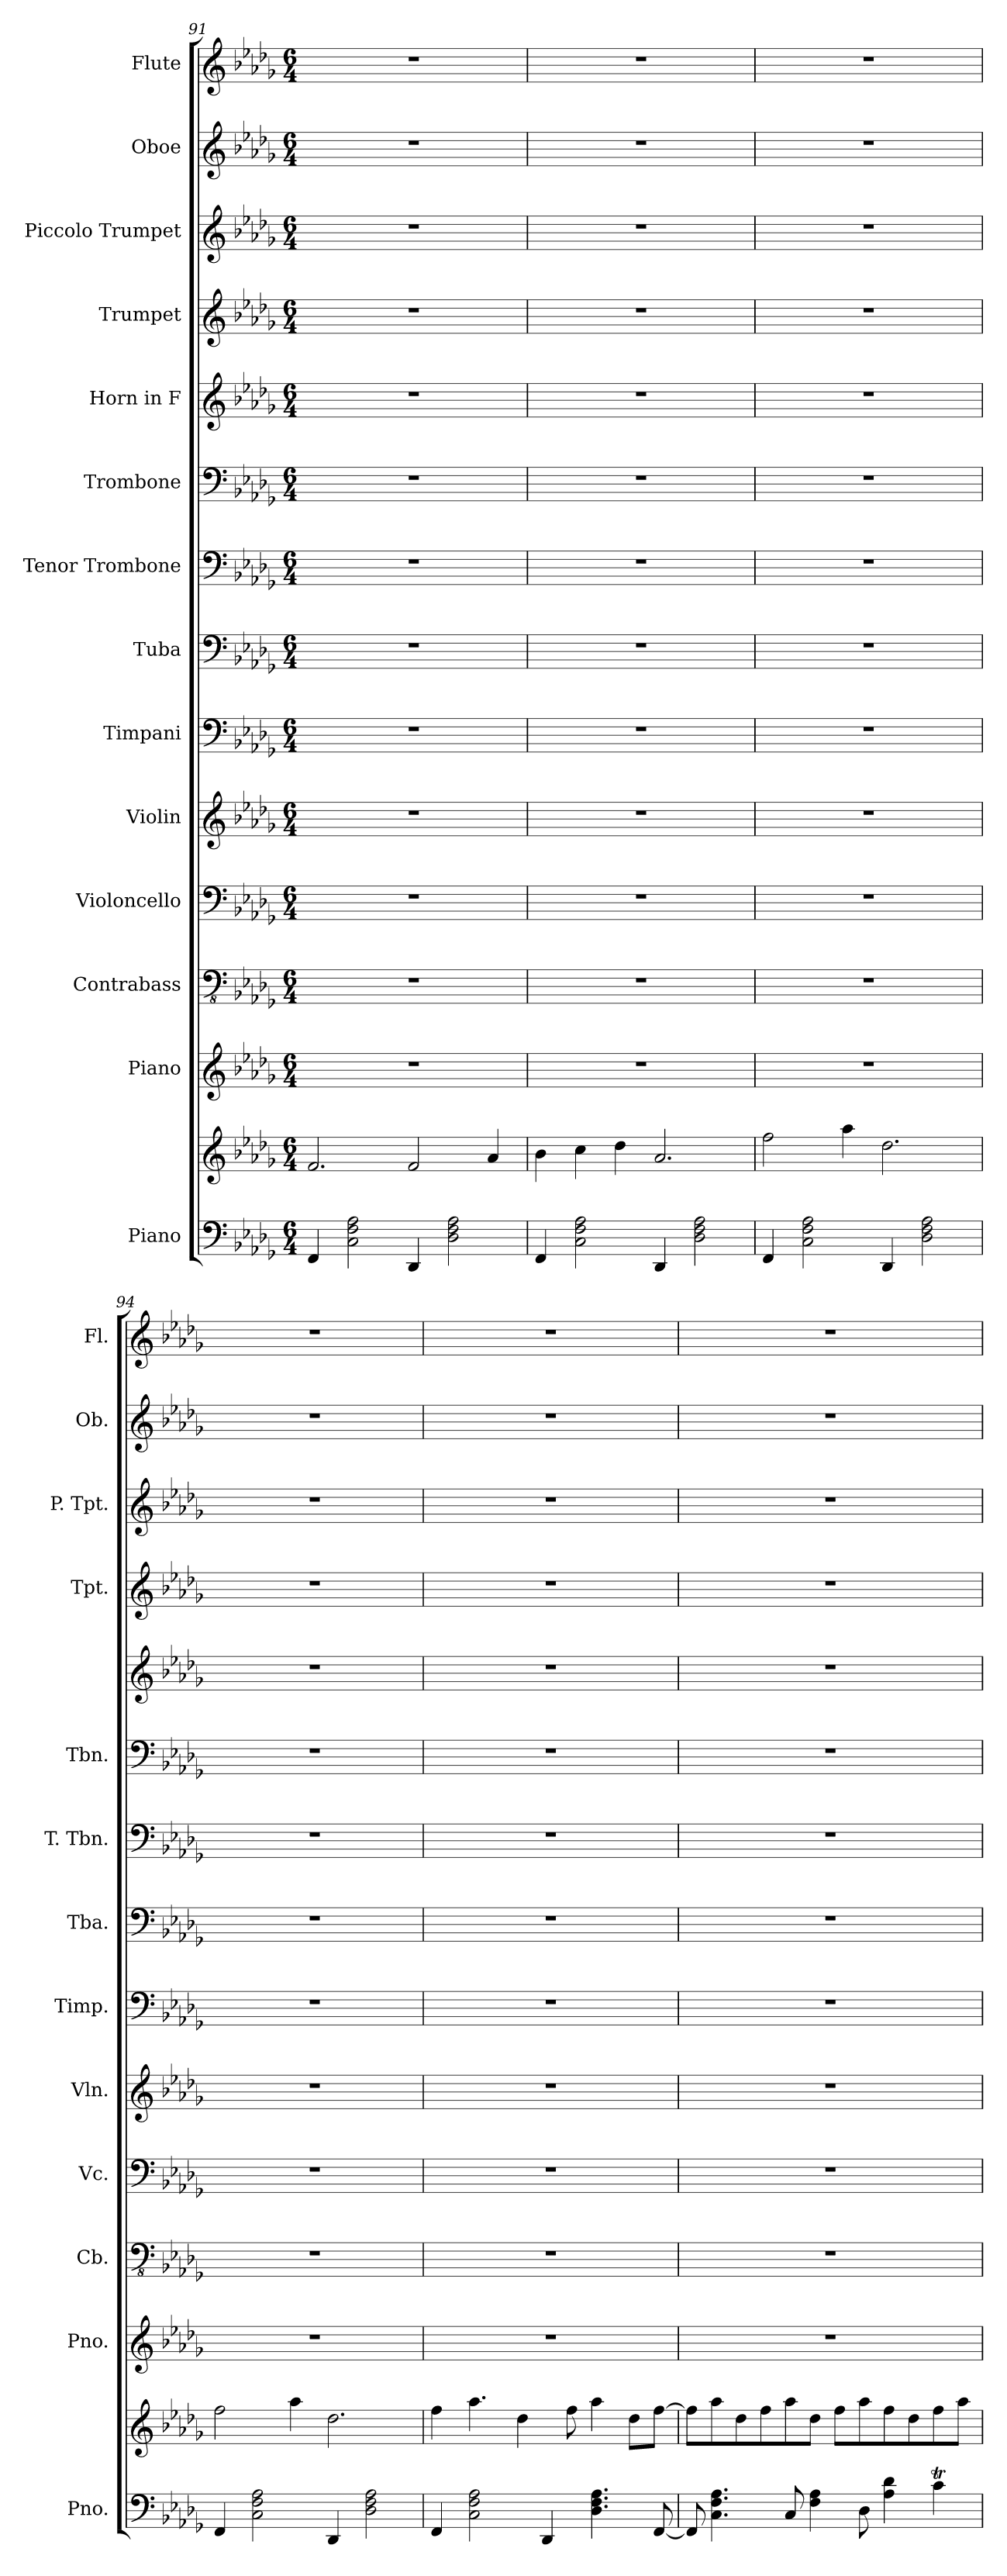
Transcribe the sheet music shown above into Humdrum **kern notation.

**kern	**kern	**kern	**kern	**kern	**kern	**kern	**kern	**kern	**kern	**kern	**kern	**kern	**kern	**kern
*part14	*part14	*part13	*part12	*part11	*part10	*part9	*part8	*part7	*part6	*part5	*part4	*part3	*part2	*part1
*staff15	*staff14	*staff13	*staff12	*staff11	*staff10	*staff9	*staff8	*staff7	*staff6	*staff5	*staff4	*staff3	*staff2	*staff1
*I"Piano	*	*I"Piano	*I"Contrabass	*I"Violoncello	*I"Violin	*I"Timpani	*I"Tuba	*I"Tenor Trombone	*I"Trombone	*I"Horn in F	*I"Trumpet	*I"Piccolo Trumpet	*I"Oboe	*I"Flute
*I'Pno.	*	*I'Pno.	*I'Cb.	*I'Vc.	*I'Vln.	*I'Timp.	*I'Tba.	*I'T. Tbn.	*I'Tbn.	*	*I'Tpt.	*I'P. Tpt.	*I'Ob.	*I'Fl.
*clefF4	*clefG2	*clefG2	*clefFv4	*clefF4	*clefG2	*clefF4	*clefF4	*clefF4	*clefF4	*clefG2	*clefG2	*clefG2	*clefG2	*clefG2
*	*	*	*ITrd7c12	*	*	*	*	*	*	*ITrd4c7	*ITrd1c2	*ITrd-6c-10	*	*
*k[b-e-a-d-g-]	*k[b-e-a-d-g-]	*k[b-e-a-d-g-]	*k[b-e-a-d-g-]	*k[b-e-a-d-g-]	*k[b-e-a-d-g-]	*k[b-e-a-d-g-]	*k[b-e-a-d-g-]	*k[b-e-a-d-g-]	*k[b-e-a-d-g-]	*k[b-e-a-d-g-c-]	*k[b-e-a-d-g-c-f-]	*k[b-e-a-d-g-c-f-]	*k[b-e-a-d-g-]	*k[b-e-a-d-g-]
*M6/4	*M6/4	*M6/4	*M6/4	*M6/4	*M6/4	*M6/4	*M6/4	*M6/4	*M6/4	*M6/4	*M6/4	*M6/4	*M6/4	*M6/4
=91	=91	=91	=91	=91	=91	=91	=91	=91	=91	=91	=91	=91	=91	=91
4FF/	2.f/	1.r	1.r	1.r	1.r	1.r	1.r	1.r	1.r	1.r	1.r	1.r	1.r	1.r
2C\ 2F\ 2A-\	.	.	.	.	.	.	.	.	.	.	.	.	.	.
4DD-/	2f/	.	.	.	.	.	.	.	.	.	.	.	.	.
2D-\ 2F\ 2A-\	.	.	.	.	.	.	.	.	.	.	.	.	.	.
.	4a-/	.	.	.	.	.	.	.	.	.	.	.	.	.
=92	=92	=92	=92	=92	=92	=92	=92	=92	=92	=92	=92	=92	=92	=92
4FF/	4b-\	1.r	1.r	1.r	1.r	1.r	1.r	1.r	1.r	1.r	1.r	1.r	1.r	1.r
2C\ 2F\ 2A-\	4cc\	.	.	.	.	.	.	.	.	.	.	.	.	.
.	4dd-\	.	.	.	.	.	.	.	.	.	.	.	.	.
4DD-/	2.a-/	.	.	.	.	.	.	.	.	.	.	.	.	.
2D-\ 2F\ 2A-\	.	.	.	.	.	.	.	.	.	.	.	.	.	.
=93	=93	=93	=93	=93	=93	=93	=93	=93	=93	=93	=93	=93	=93	=93
4FF/	2ff\	1.r	1.r	1.r	1.r	1.r	1.r	1.r	1.r	1.r	1.r	1.r	1.r	1.r
2C\ 2F\ 2A-\	.	.	.	.	.	.	.	.	.	.	.	.	.	.
.	4aa-\	.	.	.	.	.	.	.	.	.	.	.	.	.
4DD-/	2.dd-\	.	.	.	.	.	.	.	.	.	.	.	.	.
2D-\ 2F\ 2A-\	.	.	.	.	.	.	.	.	.	.	.	.	.	.
=94	=94	=94	=94	=94	=94	=94	=94	=94	=94	=94	=94	=94	=94	=94
4FF/	2ff\	1.r	1.r	1.r	1.r	1.r	1.r	1.r	1.r	1.r	1.r	1.r	1.r	1.r
2C\ 2F\ 2A-\	.	.	.	.	.	.	.	.	.	.	.	.	.	.
.	4aa-\	.	.	.	.	.	.	.	.	.	.	.	.	.
4DD-/	2.dd-\	.	.	.	.	.	.	.	.	.	.	.	.	.
2D-\ 2F\ 2A-\	.	.	.	.	.	.	.	.	.	.	.	.	.	.
!!LO:LB:g=z
=95	=95	=95	=95	=95	=95	=95	=95	=95	=95	=95	=95	=95	=95	=95
4FF/	4ff\	1.r	1.r	1.r	1.r	1.r	1.r	1.r	1.r	1.r	1.r	1.r	1.r	1.r
2C\ 2F\ 2A-\	4.aa-\	.	.	.	.	.	.	.	.	.	.	.	.	.
.	4dd-\	.	.	.	.	.	.	.	.	.	.	.	.	.
4DD-/	.	.	.	.	.	.	.	.	.	.	.	.	.	.
.	8ff\	.	.	.	.	.	.	.	.	.	.	.	.	.
4.D-\ 4.F\ 4.A-\	4aa-\	.	.	.	.	.	.	.	.	.	.	.	.	.
.	8dd-\L	.	.	.	.	.	.	.	.	.	.	.	.	.
[8FF/	[8ff\J	.	.	.	.	.	.	.	.	.	.	.	.	.
=96	=96	=96	=96	=96	=96	=96	=96	=96	=96	=96	=96	=96	=96	=96
8FF/]	8ff\L]	1.r	1.r	1.r	1.r	1.r	1.r	1.r	1.r	1.r	1.r	1.r	1.r	1.r
4.C\ 4.F\ 4.A-\	8aa-\	.	.	.	.	.	.	.	.	.	.	.	.	.
.	8dd-\	.	.	.	.	.	.	.	.	.	.	.	.	.
.	8ff\	.	.	.	.	.	.	.	.	.	.	.	.	.
8C/	8aa-\	.	.	.	.	.	.	.	.	.	.	.	.	.
4F\ 4A-\	8dd-\J	.	.	.	.	.	.	.	.	.	.	.	.	.
.	8ff\L	.	.	.	.	.	.	.	.	.	.	.	.	.
8D-\	8aa-\	.	.	.	.	.	.	.	.	.	.	.	.	.
4A-\ 4d-\	8ff\	.	.	.	.	.	.	.	.	.	.	.	.	.
.	8dd-\	.	.	.	.	.	.	.	.	.	.	.	.	.
4ct\	8ff\	.	.	.	.	.	.	.	.	.	.	.	.	.
.	8aa-\J	.	.	.	.	.	.	.	.	.	.	.	.	.
=	=	=	=	=	=	=	=	=	=	=	=	=	=	=
*-	*-	*-	*-	*-	*-	*-	*-	*-	*-	*-	*-	*-	*-	*-
